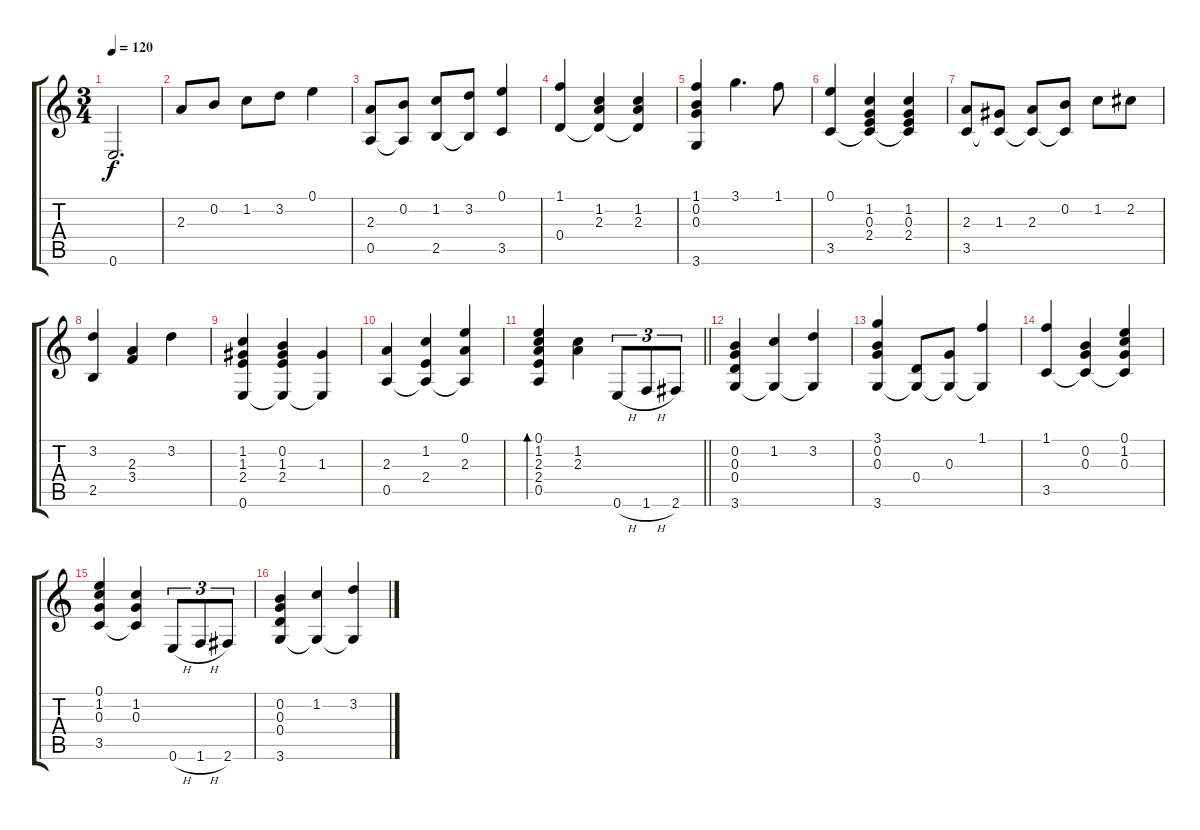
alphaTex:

\track "" {instrument acousticguitarsteel}
\staff {score tabs}
\tuning (E4 B3 G3 D3 A2 E2) {hide}
\ts (3 4)
\tempo 120
\clef g2
\ks c
0.6.2{d dy f} |
2.3.8 0.2.8 1.2.8 3.2.8 0.1.4 |
(2.3 0.5).8 (0.2 0.5{t}).8 (1.2 2.5).8 (3.2 2.5{t}).8 (0.1 3.5).4 |
(1.1 0.4).4 (1.2 2.3 0.4{t}).4 (1.2 2.3 0.4{t}).4 |
(1.1 0.2 0.3 3.6).4 3.1.4{d} 1.1.8 |
(0.1 3.5).4 (1.2 0.3 2.4 3.5{t}).4 (1.2 0.3 2.4 3.5{t}).4 |
(2.3 3.5).8 (1.3 3.5{t}).8 (2.3 3.5{t}).8 (0.2 3.5{t}).8 1.2.8 2.2.8 |
(3.2 2.5).4 (2.3 3.4).4 3.2.4 |
(1.2 1.3 2.4 0.6).4 (0.2 1.3 2.4 0.6{t}).4 (1.3 0.6{t}).4 |
(2.3 0.5).4 (1.2 2.4 0.5{t}).4 (0.1 2.3 0.5{t}).4 |
\barLineRight lightlight
(0.1 1.2 2.3 2.4 0.5).4{bd 240} (1.2 2.3).4 0.6{h}.8{tu (3 2)} 1.6{h}.8{tu (3 2)} 2.6.8{tu (3 2)} |
(0.2 0.3 0.4 3.6).4 (1.2 3.6{t}).4 (3.2 3.6{t}).4 |
(3.1 0.2 0.3 3.6).4 (0.4 3.6{t}).8 (0.3 3.6{t}).8 (1.1 3.6{t}).4 |
(1.1 3.5).4 (0.2 0.3 3.5{t}).4 (0.1 1.2 0.3 3.5{t}).4 |
(0.1 1.2 0.3 3.5).4 (1.2 0.3 3.5{t}).4 0.6{h}.8{tu (3 2)} 1.6{h}.8{tu (3 2)} 2.6.8{tu (3 2)} |
(0.2 0.3 0.4 3.6).4 (1.2 3.6{t}).4 (3.2 3.6{t}).4
